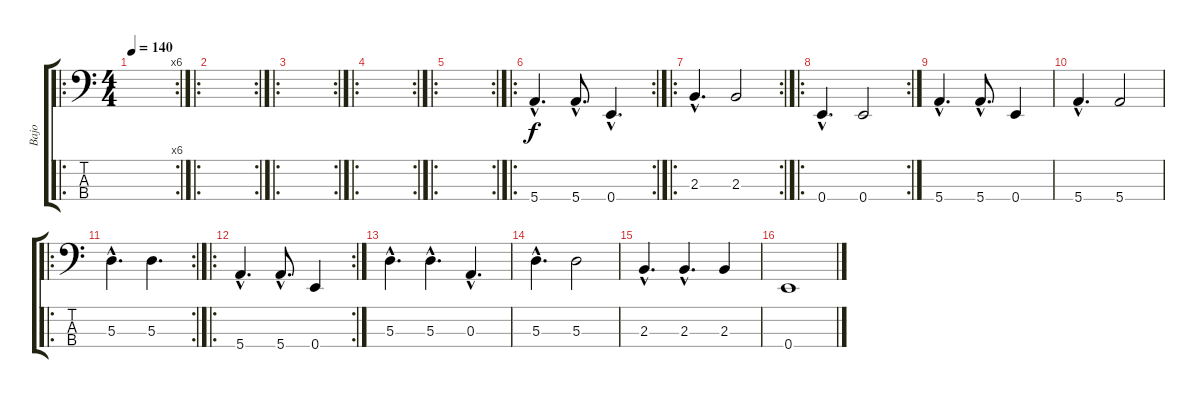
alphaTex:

\track ("Bajo" "Bajo") {instrument electricbassfinger}
\staff {score tabs}
\tuning (G2 D2 A1 E1) {hide}
\ro
\rc 6
\ts (4 4)
\tempo 140
\clef f4
\ks c
|
\ro
\rc 2
|
\ro
\rc 2
|
\ro
\rc 2
|
\ro
\rc 2
|
\ro
\rc 2
5.4{hac}.4{d} 5.4{hac}.8{d} 0.4{hac}.4{d} |
\ro
\rc 2
2.3{hac}.4{d} 2.3.2 |
\ro
\rc 2
0.4{hac}.4{d} 0.4.2 |
5.4{hac}.4{d} 5.4{hac}.8{d} 0.4.4 |
5.4{hac}.4{d} 5.4.2 |
\ro
\rc 2
5.3{hac}.4{d} 5.3.4{d} |
\ro
\rc 2
5.4{hac}.4{d} 5.4{hac}.8{d} 0.4.4 |
5.3{hac}.4{d} 5.3{hac}.4{d} 0.3{hac}.4{d} |
5.3{hac}.4{d} 5.3.2 |
2.3{hac}.4{d} 2.3{hac}.4{d} 2.3.4 |
0.4.1
